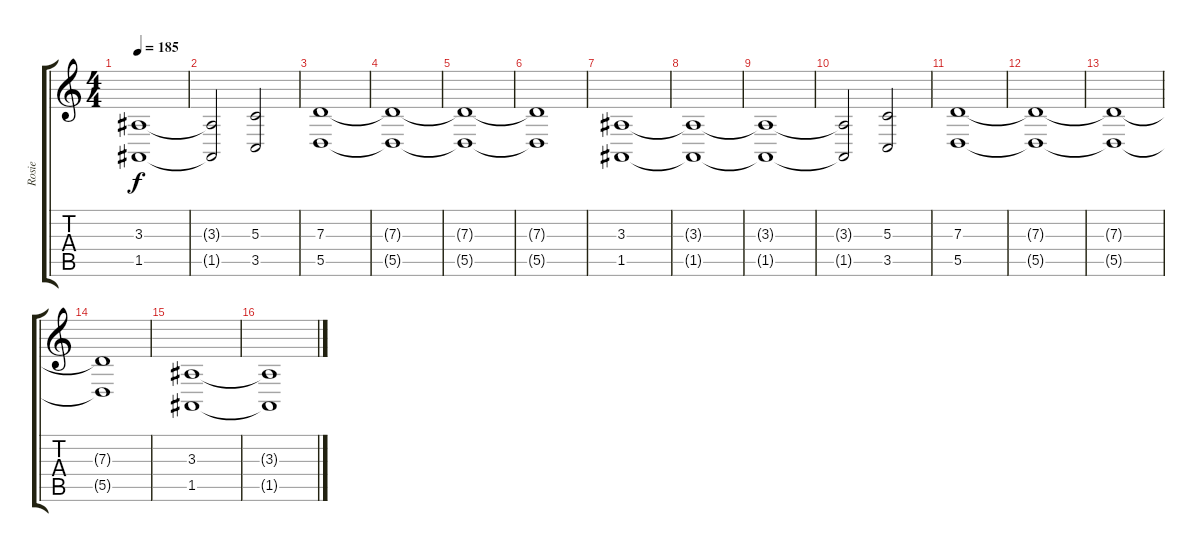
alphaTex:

\track ("Rosie" "Rosie") {instrument pad4choir}
\staff {score tabs}
\tuning (E4 B3 G3 D3 A2 D2) {hide}
\ts (4 4)
\tempo 185
\clef g2
\ks c
(3.3{t} 1.5{t}).1{dy f} |
(3.3{t} 1.5{t}).2 (5.3 3.5).2 |
(7.3 5.5).1 |
(7.3{t} 5.5{t}).1 |
(7.3{t} 5.5{t}).1 |
(7.3{t} 5.5{t}).1 |
(3.3 1.5).1 |
(3.3{t} 1.5{t}).1 |
(3.3{t} 1.5{t}).1 |
(3.3{t} 1.5{t}).2 (5.3 3.5).2 |
(7.3 5.5).1 |
(7.3{t} 5.5{t}).1 |
(7.3{t} 5.5{t}).1 |
(7.3{t} 5.5{t}).1 |
(3.3 1.5).1 |
(3.3{t} 1.5{t}).1
